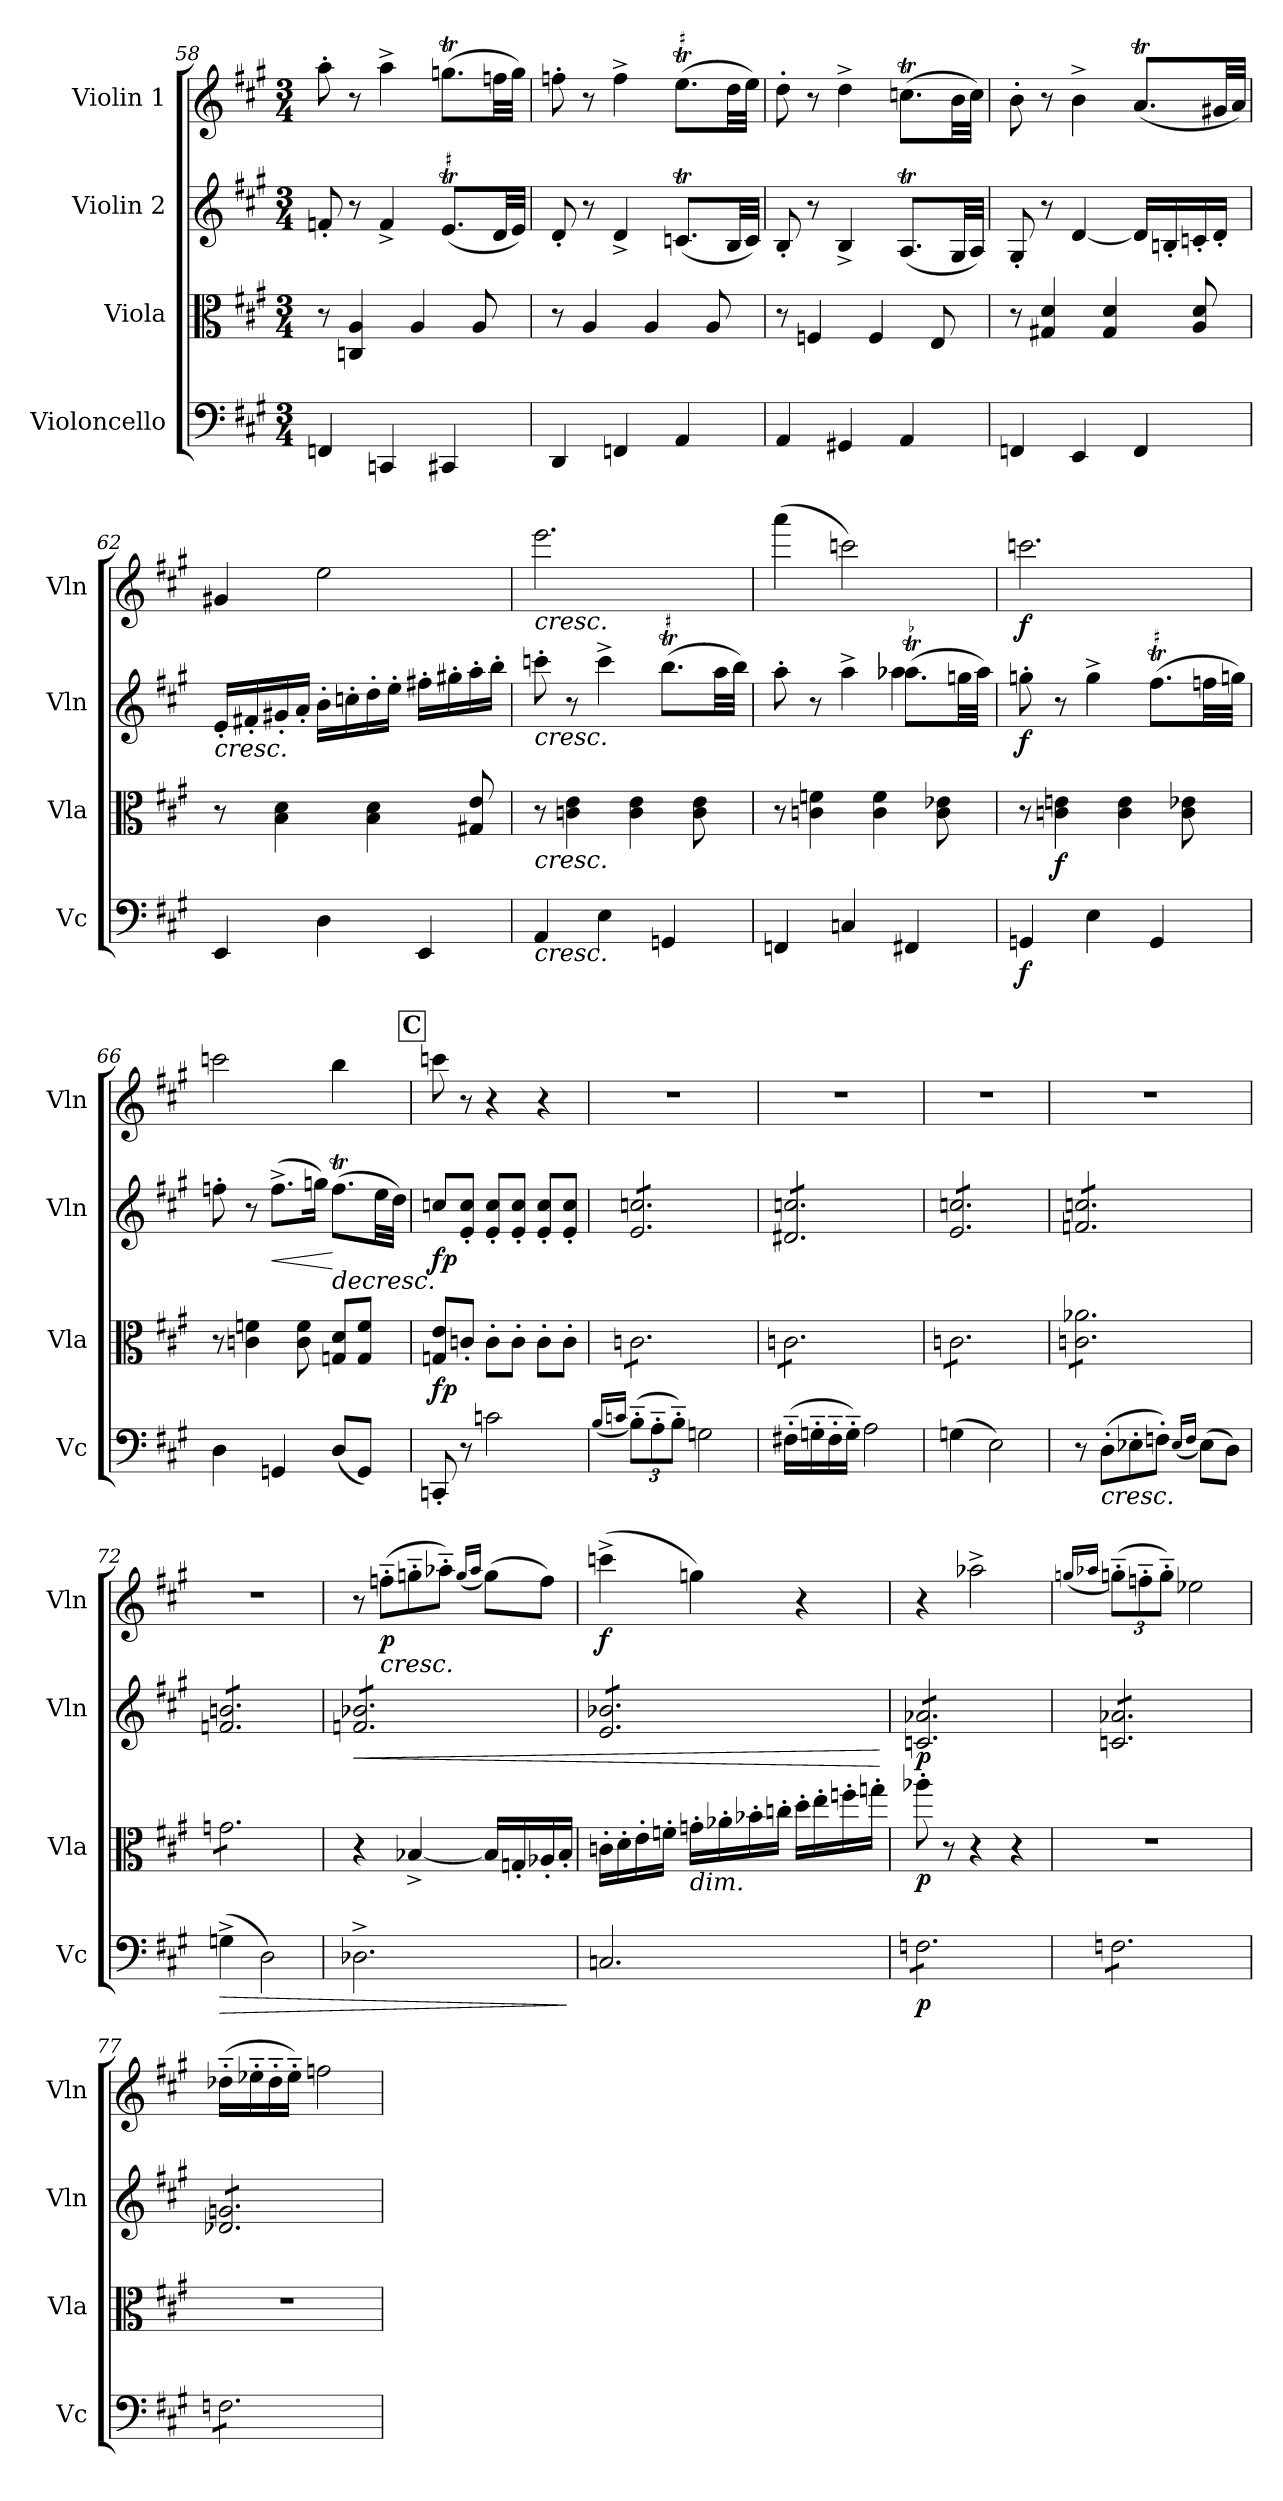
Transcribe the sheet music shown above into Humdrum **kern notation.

**kern	**dynam	**kern	**dynam	**kern	**dynam	**kern	**dynam
*part4	*part4	*part3	*part3	*part2	*part2	*part1	*part1
*staff4	*staff4	*staff3	*staff3	*staff2	*staff2	*staff1	*staff1
*I"Violoncello	*	*I"Viola	*	*I"Violin 2	*	*I"Violin 1	*
*I'Vc	*	*I'Vla	*	*I'Vln	*	*I'Vln	*
*clefF4	*	*clefC3	*	*clefG2	*	*clefG2	*
*k[f#c#g#]	*	*k[f#c#g#]	*	*k[f#c#g#]	*	*k[f#c#g#]	*
*M3/4	*	*M3/4	*	*M3/4	*	*M3/4	*
=58	=58	=58	=58	=58	=58	=58	=58
4FFn/	.	8r	.	8fn'/	.	8aa'\	.
.	.	4Cn/ 4A/	.	8r	.	8r	.
4CCn/	.	.	.	4f^>/	.	4aa^\	.
.	.	4A/	.	.	.	.	.
4CC#X/	.	.	.	(8.eT/L	.	(8.ggnT\L	.
.	.	8A/	.	.	.	.	.
.	.	.	.	32d/LL	.	32ffn\LL	.
.	.	.	.	32e/JJJ)	.	32gg\JJJ)	.
=59	=59	=59	=59	=59	=59	=59	=59
4DD/	.	8r	.	8d'/	.	8ffn'\	.
.	.	4A/	.	8r	.	8r	.
4FFn/	.	.	.	4d^>/	.	4ff^\	.
.	.	4A/	.	.	.	.	.
4AA/	.	.	.	(8.cnT/L	.	(8.eeT\L	.
.	.	8A/	.	.	.	.	.
.	.	.	.	32B/LL	.	32dd\LL	.
.	.	.	.	32c/JJJ)	.	32ee\JJJ)	.
=60	=60	=60	=60	=60	=60	=60	=60
4AA/	.	8r	.	8B'/	.	8dd'\	.
.	.	4Fn/	.	8r	.	8r	.
4GG#X/	.	.	.	4B^>/	.	4dd^\	.
.	.	4F/	.	.	.	.	.
4AA/	.	.	.	(8.AT/L	.	(8.ccnT\L	.
.	.	8E/	.	.	.	.	.
.	.	.	.	32G#/LL	.	32b\LL	.
.	.	.	.	32A/JJJ)	.	32cc\JJJ)	.
!!LO:LB:g=z
=61	=61	=61	=61	=61	=61	=61	=61
4FFn/	.	8r	.	8G#'/	.	8b'\	.
.	.	4G#X/ 4d/	.	8r	.	8r	.
4EE/	.	.	.	[4d/	.	4b^\	.
.	.	4G#/ 4d/	.	.	.	.	.
4FF/	.	.	.	16d/LL]	.	(8.aT/L	.
.	.	.	.	16Bn'/	.	.	.
.	.	8A/ 8d/	.	16cn'/	.	.	.
.	.	.	.	16d'/JJ	.	32g#X/LL	.
.	.	.	.	.	.	32a/JJJ)	.
=62	=62	=62	=62	=62	=62	=62	=62
!	!	!	!	!	!LO:HP:b	!	!
4EE/	.	8r	.	16e'/LL	<	4g#X/	.
.	.	.	.	16f#X'/	.	.	.
.	.	4B\ 4d\	.	16g#X'/	.	.	.
.	.	.	.	16a'/JJ	.	.	.
4D\	.	.	.	16b'\LL	.	2ee\	.
.	.	.	.	16ccn'\	.	.	.
.	.	4B\ 4d\	.	16dd'\	.	.	.
.	.	.	.	16ee'\JJ	.	.	.
4EE/	.	.	.	16ff#X'\LL	.	.	.
.	.	.	.	16gg#X'\	.	.	.
.	.	8G#X/ 8e/	.	16aa'\	.	.	.
.	.	.	.	16bb'\JJ	.	.	.
=63	=63	=63	=63	=63	=63	=63	=63
!	!	!	!	!	!	!LO:TX:b:i:t=cresc.	!
!	!	!	!	!LO:TX:b:i:t=cresc.	!	!	!
!	!	!LO:TX:b:i:t=cresc.	!	!	!	!	!
!LO:TX:b:i:t=cresc.	!	!	!	!	!	!	!
4AA/	.	8r	.	8cccn'\	.	2.eee\	.
.	.	4cn\ 4e\	.	8r	.	.	.
4E\	.	.	.	4ccc^\	.	.	.
.	.	4c\ 4e\	.	.	.	.	.
4GGn/	.	.	.	(8.bbT\L	.	.	.
.	.	8c\ 8e\	.	.	.	.	.
.	.	.	.	32aa\LL	.	.	.
.	.	.	.	32bb\JJJ)	.	.	.
=64	=64	=64	=64	=64	=64	=64	=64
*	*	*	*	*^	*	*	*
4FFn/	.	8r	.	8aa'\	2ryy	.	(4aaa\	.
.	.	4cn\ 4fn\	.	8r	.	.	.	.
4Cn/	.	.	.	4aa^\	.	.	2cccn\)	.
.	.	4c\ 4f\	.	.	.	.	.	.
4FF#X/	.	.	.	(8.aa-XT\L	4aa-	.	.	.
.	.	8c\ 8e-X\	.	.	.	.	.	.
.	.	.	.	32ggn\LL	.	.	.	.
.	.	.	.	32aa-\JJJ)	.	.	.	.
*	*	*	*	*v	*v	*	*	*
=65	=65	=65	=65	=65	=65	=65	=65
!	!LO:DY:b	!	!	!	!LO:DY:b	!	!LO:DY:b
4GGn/	f	8r	.	8ggn'\	f	2.cccn\	f
!	!	!	!LO:DY:b	!	!	!	!
.	.	4cn\ 4en\	f	8r	.	.	.
4E\	.	.	.	4gg^\	.	.	.
.	.	4c\ 4e\	.	.	.	.	.
4GG/	.	.	.	(8.ff#T\L	.	.	.
.	.	8c\ 8e-X\	.	.	.	.	.
.	.	.	.	32ffn\LL	.	.	.
.	.	.	.	32gg\JJJ)	.	.	.
!!LO:LB:g=z
=66	=66	=66	=66	=66	=66	=66	=66
4D\	.	8r	.	8ffn'\	.	2cccn\	.
.	.	4cn\ 4fn\	.	8r	.	.	.
!	!	!	!	!	!LO:HP:b	!	!
4GGn/	.	.	.	(8.ff^\L	<	.	.
.	.	8c\ 8f\	.	.	.	.	.
.	.	.	.	16ggn\Jk)	.	.	.
!	!	!	!	!	!LO:HP:n=1:b	!	!
(8D/L	.	8Gn/ 8d/L	.	(8.ffT\L	[ >	4bb\	.
8GG/J)	.	8G/ 8f/J	.	.	.	.	.
.	.	.	.	32ee\LL	.	.	.
.	.	.	.	32dd\JJJ)	.	.	.
.	.	.	.	.	[	.	.
!!LO:PB:g=z
!!LO:REH:place=s1:a:B:cj:fs=14:t=C
=67	=67	=67	=67	=67	=67	=67	=67
!	!	!	!LO:DY:b	!	!LO:DY:b	!	!
8CCn'/	.	8Gn/ 8e/L	fp	8ccn/L	fp	8cccn\	.
8r	.	8cn'/J	.	8e/' 8cc/'J	.	8r	.
!	!LO:DY:b	!	!	!	!	!	!
!	!LO:DY:n=1:b	!	!	!	!	!	!
2cn\	p other-dynamics	8c'\L	.	8e/' 8cc/'L	.	4r	.
.	.	8c'\J	.	8e/' 8cc/'J	.	.	.
.	.	8c'\L	.	8e/' 8cc/'L	.	4r	.
.	.	8c'\J	.	8e/' 8cc/'J	.	.	.
=68	=68	=68	=68	=68	=68	=68	=68
(16qB/LL	.	.	.	.	.	.	.
16qcn/JJ	.	.	.	.	.	.	.
*Xbrackettup	*	*	*	*	*	*	*
*	*	*tremolo	*	*	*	*	*
*	*	*	*	*tremolo	*	*	*
(12B'~\L)	.	8cn\L	.	8e/ 8ccn/L	.	2.r	.
12A'~\	.	.	.	.	.	.	.
.	.	8cn\	.	8e/ 8ccn/	.	.	.
12B'~\J)	.	.	.	.	.	.	.
2Gn\	.	8cn\	.	8e/ 8ccn/	.	.	.
.	.	8cn\	.	8e/ 8ccn/	.	.	.
.	.	8cn\	.	8e/ 8ccn/	.	.	.
.	.	8cn\J	.	8e/ 8ccn/J	.	.	.
=69	=69	=69	=69	=69	=69	=69	=69
(16F#X'~\LL	.	8cn\L	.	8d#X/ 8ccn/L	.	2.r	.
16Gn'~\	.	.	.	.	.	.	.
16F#'~\	.	8cn\	.	8d#X/ 8ccn/	.	.	.
16G'~\JJ)	.	.	.	.	.	.	.
2A\	.	8cn\	.	8d#X/ 8ccn/	.	.	.
.	.	8cn\	.	8d#X/ 8ccn/	.	.	.
.	.	8cn\	.	8d#X/ 8ccn/	.	.	.
.	.	8cn\J	.	8d#X/ 8ccn/J	.	.	.
=70	=70	=70	=70	=70	=70	=70	=70
(4Gn\	.	8cn\L	.	8e/ 8ccn/L	.	2.r	.
.	.	8cn\	.	8e/ 8ccn/	.	.	.
2E\)	.	8cn\	.	8e/ 8ccn/	.	.	.
.	.	8cn\	.	8e/ 8ccn/	.	.	.
.	.	8cn\	.	8e/ 8ccn/	.	.	.
.	.	8cn\J	.	8e/ 8ccn/J	.	.	.
=71	=71	=71	=71	=71	=71	=71	=71
8r	.	8cn\ 8a-X\L	.	8fn/ 8ccn/L	.	2.r	.
!	!LO:HP:b	!	!	!	!	!	!
(8D'\L	<	8cn\ 8a-X\	.	8fn/ 8ccn/	.	.	.
8E-X'\	.	8cn\ 8a-X\	.	8fn/ 8ccn/	.	.	.
8Fn'\J)	.	8cn\ 8a-X\	.	8fn/ 8ccn/	.	.	.
(16qE-/LL	.	.	.	.	.	.	.
16qF/JJ	.	.	.	.	.	.	.
(8E-\L)	.	8cn\ 8a-X\	.	8fn/ 8ccn/	.	.	.
8D\J)	.	8cn\ 8a-X\J	.	8fn/ 8ccn/J	.	.	.
=72	=72	=72	=72	=72	=72	=72	=72
!	!LO:HP:b	!	!	!	!	!	!
(4Gn^\	>	8gn\L	.	8fn/ 8bn/L	.	2.r	.
.	.	8gn\	.	8fn/ 8bn/	.	.	.
2D\)	[	8gn\	.	8fn/ 8bn/	.	.	.
.	.	8gn\	.	8fn/ 8bn/	.	.	.
.	.	8gn\	.	8fn/ 8bn/	.	.	.
.	.	8gn\J	.	8fn/ 8bn/J	.	.	.
*	*	*Xtremolo	*	*	*	*	*
=73	=73	=73	=73	=73	=73	=73	=73
!	!	!	!	!	!LO:HP:b	!	!
2.D-X^\	.	4r	.	8fn/ 8b-X/L	<	8r	.
!	!	!	!	!	!	!	!LO:HP:b
!	!	!	!	!	!	!	!LO:DY:n=1:b
.	.	.	.	8fn/ 8b-X/	.	(8ffn'~\L	< p
!	!	!	!LO:DY:b	!	!	!	!
!	!	!	!LO:DY:n=1:b	!	!	!	!
.	.	[4B-X^>/	p other-dynamics	8fn/ 8b-X/	.	8ggn'~\	.
.	.	.	.	8fn/ 8b-X/	.	8aa-X'~\J)	.
.	.	.	.	.	.	(16qgg/LL	.
.	.	.	.	.	.	16qaa-/JJ	.
.	.	16B-/LL]	.	8fn/ 8b-X/	.	(8gg\L)	.
.	.	16Gn'/	.	.	.	.	.
.	.	16A-X'/	.	8fn/ 8b-X/J	.	8ff\J)	.
.	.	16B-'/JJ	.	.	.	.	.
.	]	.	.	.	]	.	.
!!LO:LB:g=z
=74	=74	=74	=74	=74	=74	=74	=74
!	!	!	!	!	!	!	!LO:DY:b
2.Cn/	.	16cn'\LL	.	8e/ 8b-X/L	.	(4cccn^\	f
.	.	16d'\	.	.	.	.	.
.	.	16e'\	.	8e/ 8b-X/	.	.	.
.	.	16fn'\JJ	.	.	.	.	.
!	!	!LO:TX:b:i:t=dim.	!	!	!	!	!
.	.	16gn'\LL	.	8e/ 8b-X/	.	4ggn\)	[
.	.	16a-X'\	.	.	.	.	.
.	.	16b-X'\	.	8e/ 8b-X/	.	.	.
.	.	16ccn'\JJ	.	.	.	.	.
.	.	16dd'\LL	.	8e/ 8b-X/	.	4r	.
.	.	16ee'\	.	.	.	.	.
.	.	16ffn'\	.	8e/ 8b-X/J	.	.	.
.	.	16ggn'\JJ	.	.	.	.	.
.	.	.	.	.	[	.	.
!!LO:LB:g=z
=75	=75	=75	=75	=75	=75	=75	=75
!	!LO:DY:b	!	!LO:DY:b	!	!LO:DY:b	!	!
*tremolo	*	*	*	*	*	*	*
8Fn\L	p	8aa-X'\	p	8cn/ 8a-X/L	p	4r	.
8Fn\	.	8r	.	8cn/ 8a-X/	.	.	.
!	!	!	!	!	!	!	!LO:DY:b
!	!	!	!	!	!	!	!LO:DY:n=1:b
8Fn\	.	4r	.	8cn/ 8a-X/	.	2aa-X^\	p other-dynamics
8Fn\	.	.	.	8cn/ 8a-X/	.	.	.
8Fn\	.	4r	.	8cn/ 8a-X/	.	.	.
8Fn\J	.	.	.	8cn/ 8a-X/J	.	.	.
=76	=76	=76	=76	=76	=76	=76	=76
.	.	.	.	.	.	(16qggn/LL	.
.	.	.	.	.	.	16qaa-X/JJ	.
*	*	*	*	*	*	*Xbrackettup	*
8Fn\L	.	2.r	.	8cn/ 8a-X/L	.	(12gg'~\L)	.
.	.	.	.	.	.	12ffn'~\	.
8Fn\	.	.	.	8cn/ 8a-X/	.	.	.
.	.	.	.	.	.	12gg'~\J)	.
8Fn\	.	.	.	8cn/ 8a-X/	.	2ee-X\	.
8Fn\	.	.	.	8cn/ 8a-X/	.	.	.
8Fn\	.	.	.	8cn/ 8a-X/	.	.	.
8Fn\J	.	.	.	8cn/ 8a-X/J	.	.	.
=77	=77	=77	=77	=77	=77	=77	=77
8Fn\L	.	2.r	.	8d-X/ 8gn/L	.	(16dd-X'~\LL	.
.	.	.	.	.	.	16ee-X'~\	.
8Fn\	.	.	.	8d-X/ 8gn/	.	16dd-'~\	.
.	.	.	.	.	.	16ee-'~\JJ)	.
8Fn\	.	.	.	8d-X/ 8gn/	.	2ffn\	.
8Fn\	.	.	.	8d-X/ 8gn/	.	.	.
8Fn\	.	.	.	8d-X/ 8gn/	.	.	.
8Fn\J	.	.	.	8d-X/ 8gn/J	.	.	.
*	*	*	*	*Xtremolo	*	*	*
*Xtremolo	*	*	*	*	*	*	*
=	=	=	=	=	=	=	=
*-	*-	*-	*-	*-	*-	*-	*-
